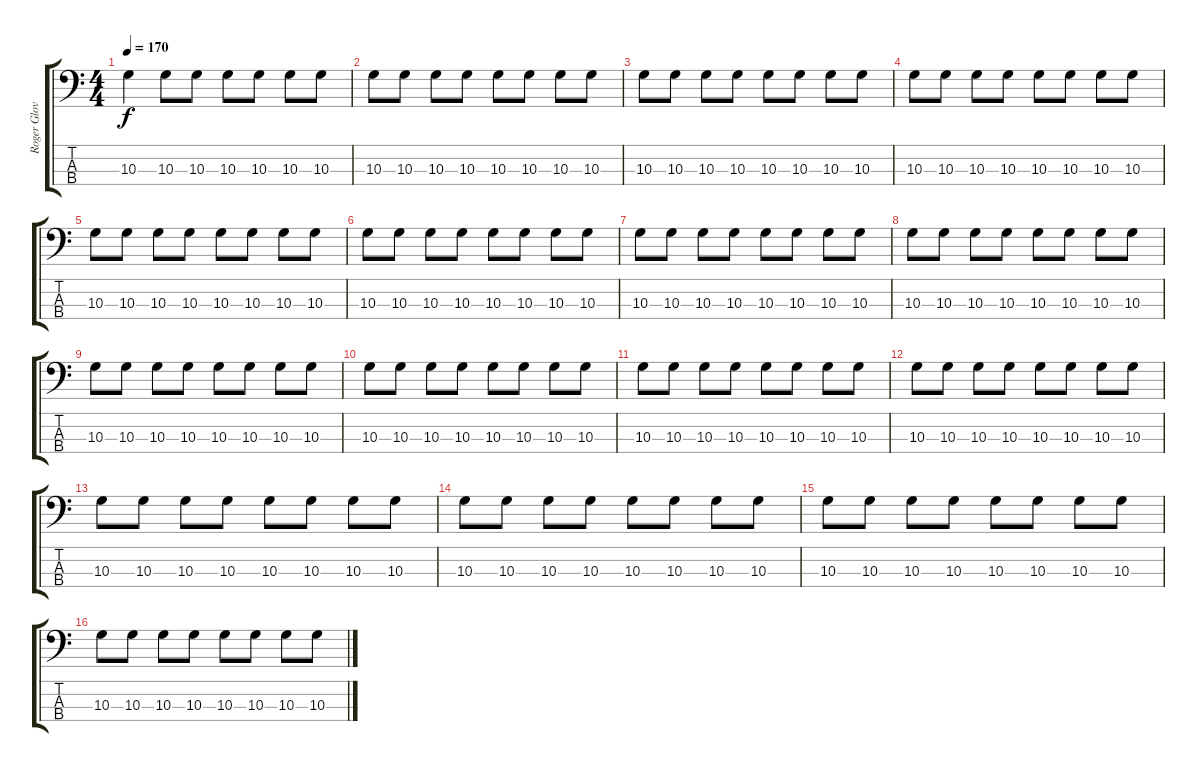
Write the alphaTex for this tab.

\track ("Roger Glover" "Roger Glov") {instrument electricbassfinger}
\staff {score tabs}
\tuning (G2 D2 A1 E1) {hide}
\ts (4 4)
\tempo 170
\clef f4
\ks c
10.3.4{dy f} 10.3.8 10.3.8 10.3.8 10.3.8 10.3.8 10.3.8 |
10.3.8 10.3.8 10.3.8 10.3.8 10.3.8 10.3.8 10.3.8 10.3.8 |
10.3.8 10.3.8 10.3.8 10.3.8 10.3.8 10.3.8 10.3.8 10.3.8 |
10.3.8 10.3.8 10.3.8 10.3.8 10.3.8 10.3.8 10.3.8 10.3.8 |
10.3.8 10.3.8 10.3.8 10.3.8 10.3.8 10.3.8 10.3.8 10.3.8 |
10.3.8 10.3.8 10.3.8 10.3.8 10.3.8 10.3.8 10.3.8 10.3.8 |
10.3.8 10.3.8 10.3.8 10.3.8 10.3.8 10.3.8 10.3.8 10.3.8 |
10.3.8 10.3.8 10.3.8 10.3.8 10.3.8 10.3.8 10.3.8 10.3.8 |
10.3.8 10.3.8 10.3.8 10.3.8 10.3.8 10.3.8 10.3.8 10.3.8 |
10.3.8 10.3.8 10.3.8 10.3.8 10.3.8 10.3.8 10.3.8 10.3.8 |
10.3.8 10.3.8 10.3.8 10.3.8 10.3.8 10.3.8 10.3.8 10.3.8 |
10.3.8 10.3.8 10.3.8 10.3.8 10.3.8 10.3.8 10.3.8 10.3.8 |
10.3.8 10.3.8 10.3.8 10.3.8 10.3.8 10.3.8 10.3.8 10.3.8 |
10.3.8 10.3.8 10.3.8 10.3.8 10.3.8 10.3.8 10.3.8 10.3.8 |
10.3.8 10.3.8 10.3.8 10.3.8 10.3.8 10.3.8 10.3.8 10.3.8 |
10.3.8 10.3.8 10.3.8 10.3.8 10.3.8 10.3.8 10.3.8 10.3.8
